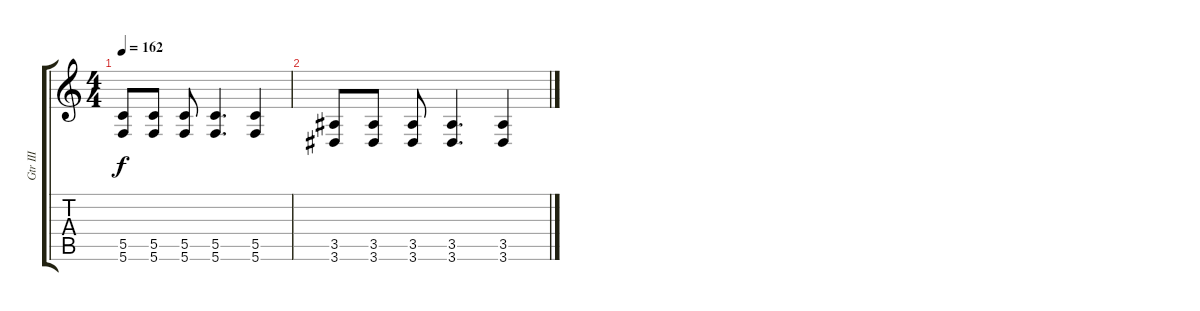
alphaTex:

\track ("Gtr III" "Gtr III") {instrument overdrivenguitar}
\staff {score tabs}
\tuning (D4 A3 F3 C3 G2 C2) {hide}
\ts (4 4)
\tempo 162
\clef g2
\ks c
(5.5 5.6).8{dy f} (5.5 5.6).8 (5.5 5.6).8 (5.5 5.6).4{d} (5.5 5.6).4 |
(3.5 3.6).8 (3.5 3.6).8 (3.5 3.6).8 (3.5 3.6).4{d} (3.5 3.6).4
